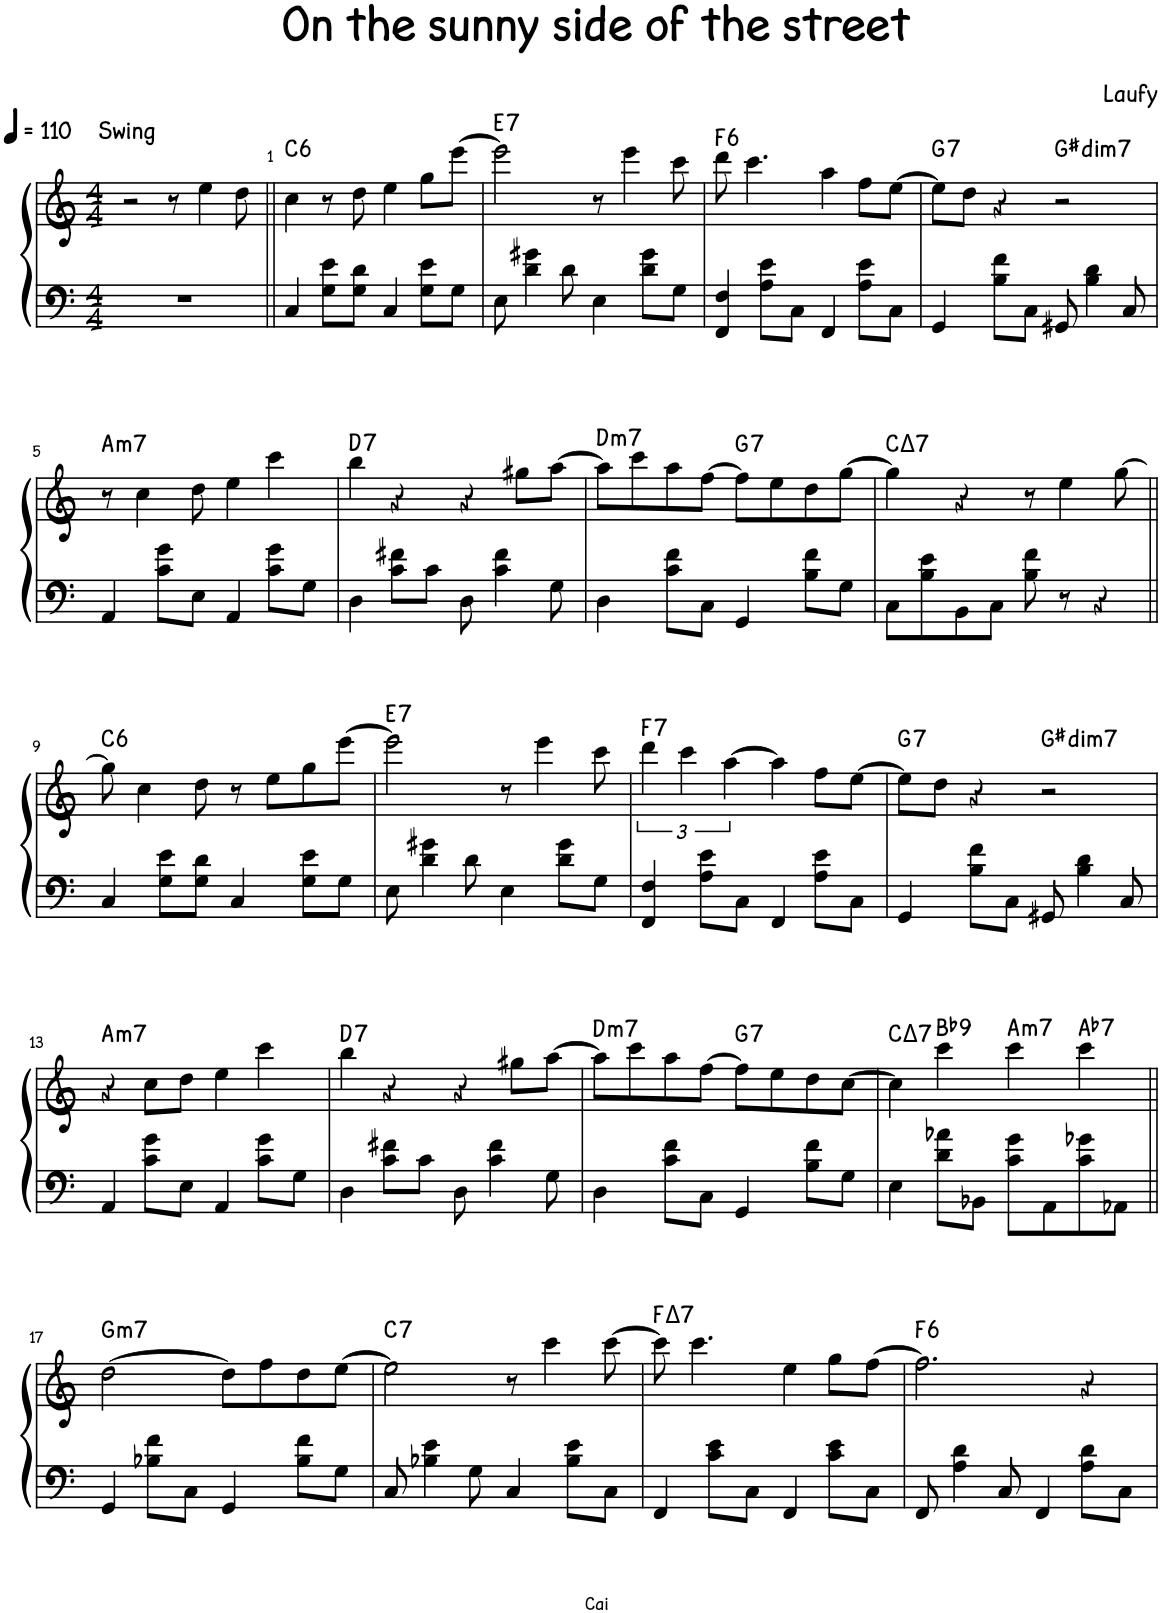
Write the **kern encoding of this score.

**kern	**kern	**harte
*part1	*part1	*part1
*staff2	*staff1	*
*I"Piano	*	*
*I'Pno.	*	*
*clefF4	*clefG2	*
*k[]	*k[]	*
*M4/4	*M4/4	*
*MM110	*MM110	*
=	=	=
!	!LO:TX:a:B:t=Swing	!
1r	2r	.
.	8r	.
.	4ee\	.
.	8dd\	.
=1||	=1||	=1||
!	!	!LO:H:kt=6
4C/	4cc\	C:maj6
8G\ 8e\L	8r	.
8G\ 8d\J	8dd\	.
4C/	4ee\	.
8G\ 8e\L	8gg\L	.
8G\J	[8eee\J	.
=2	=2	=2
!	!	!LO:H:kt=7
8E\	2eee\]	E:7
4d\ 4g#X\	.	.
8d\	.	.
4E\	8r	.
.	4eee\	.
8d\ 8g#\L	.	.
8G\J	8ccc\	.
=3	=3	=3
!	!	!LO:H:kt=6
4FF/ 4F/	8ddd\	F:maj6
.	4.ccc\	.
8A\ 8e\L	.	.
8C\J	.	.
4FF/	4aa\	.
8A\ 8e\L	8ff\L	.
8C\J	[8ee\J	.
=4	=4	=4
!	!	!LO:H:kt=7
4GG/	8ee\L]	G:7
.	8dd\J	.
8B\ 8f\L	4r	.
8C\J	.	.
!	!	!LO:H:kt=dim7
8GG#X/	2r	G#:dim7
4B\ 4d\	.	.
8C/	.	.
!!LO:LB:g=z
=5	=5	=5
!	!	!LO:H:kt=m7
4AA/	8r	A:min7
.	4cc\	.
8c\ 8g\L	.	.
8E\J	8dd\	.
4AA/	4ee\	.
8c\ 8g\L	4ccc\	.
8G\J	.	.
=6	=6	=6
!	!	!LO:H:kt=7
4D\	4bb\	D:7
8c\ 8f#X\L	4r	.
8c\J	.	.
8D\	4r	.
4c\ 4f#\	.	.
.	8gg#X\L	.
8G\	[8aa\J	.
=7	=7	=7
!	!	!LO:H:kt=m7
4D\	8aa\L]	D:min7
.	8ccc\	.
8c\ 8f\L	8aa\	.
8C\J	[8ff\J	.
!	!	!LO:H:kt=7
4GG/	8ff\L]	G:7
.	8ee\	.
8B\ 8f\L	8dd\	.
8G\J	[8gg\J	.
=8	=8	=8
!	!	!LO:H:kt=7
8C\L	4gg\]	C:maj7
8B\ 8e\	.	.
8BB\	4r	.
8C\J	.	.
8B\ 8f\	8r	.
8r	4ee\	.
4r	.	.
.	[8gg\	.
!!LO:LB:g=z
=9||	=9||	=9||
!	!	!LO:H:kt=6
4C/	8gg\]	C:maj6
.	4cc\	.
8G\ 8e\L	.	.
8G\ 8d\J	8dd\	.
4C/	8r	.
.	8ee\L	.
8G\ 8e\L	8gg\	.
8G\J	[8eee\J	.
=10	=10	=10
!	!	!LO:H:kt=7
8E\	2eee\]	E:7
4d\ 4g#X\	.	.
8d\	.	.
4E\	8r	.
.	4eee\	.
8d\ 8g#\L	.	.
8G\J	8ccc\	.
=11	=11	=11
!	!	!LO:H:kt=7
4FF/ 4F/	6ddd\	F:7
.	6ccc\	.
8A\ 8e\L	.	.
.	[6aa\	.
8C\J	.	.
4FF/	4aa\]	.
8A\ 8e\L	8ff\L	.
8C\J	[8ee\J	.
=12	=12	=12
!	!	!LO:H:kt=7
4GG/	8ee\L]	G:7
.	8dd\J	.
8B\ 8f\L	4r	.
8C\J	.	.
!	!	!LO:H:kt=dim7
8GG#X/	2r	G#:dim7
4B\ 4d\	.	.
8C/	.	.
!!LO:LB:g=z
=13	=13	=13
!	!	!LO:H:kt=m7
4AA/	4r	A:min7
8c\ 8g\L	8cc\L	.
8E\J	8dd\J	.
4AA/	4ee\	.
8c\ 8g\L	4ccc\	.
8G\J	.	.
=14	=14	=14
!	!	!LO:H:kt=7
4D\	4bb\	D:7
8c\ 8f#X\L	4r	.
8c\J	.	.
8D\	4r	.
4c\ 4f#\	.	.
.	8gg#X\L	.
8G\	[8aa\J	.
=15	=15	=15
!	!	!LO:H:kt=m7
4D\	8aa\L]	D:min7
.	8ccc\	.
8c\ 8f\L	8aa\	.
8C\J	[8ff\J	.
!	!	!LO:H:kt=7
4GG/	8ff\L]	G:7
.	8ee\	.
8B\ 8f\L	8dd\	.
8G\J	[8cc\J	.
=16	=16	=16
!	!	!LO:H:kt=7
4E\	4cc\]	C:maj7
!	!	!LO:H:kt=9
8d\ 8a-X\L	4ccc\	Bb:9
8BB-X\J	.	.
!	!	!LO:H:kt=m7
8c\ 8g\L	4ccc\	A:min7
8AA\	.	.
!	!	!LO:H:kt=7
8c\ 8g-X\	4ccc\	Ab:7
8AA-X\J	.	.
!!LO:LB:g=z
=17||	=17||	=17||
!	!	!LO:H:kt=m7
4GG/	[2dd\	G:min7
8B-X\ 8f\L	.	.
8C\J	.	.
4GG/	8dd\L]	.
.	8ff\	.
8B-\ 8f\L	8dd\	.
8G\J	[8ee\J	.
=18	=18	=18
!	!	!LO:H:kt=7
8C/	2ee\]	C:7
4B-X\ 4e\	.	.
8G\	.	.
4C/	8r	.
.	4ccc\	.
8B-\ 8e\L	.	.
8C\J	[8ccc\	.
=19	=19	=19
!	!	!LO:H:kt=7
4FF/	8ccc\]	F:maj7
.	4.ccc\	.
8c\ 8e\L	.	.
8C\J	.	.
4FF/	4ee\	.
8c\ 8e\L	8gg\L	.
8C\J	[8ff\J	.
=20	=20	=20
!	!	!LO:H:kt=6
8FF/	2.ff\]	F:maj6
4A\ 4d\	.	.
8C/	.	.
4FF/	.	.
8A\ 8d\L	4r	.
8C\J	.	.
=	=	=
*-	*-	*-
